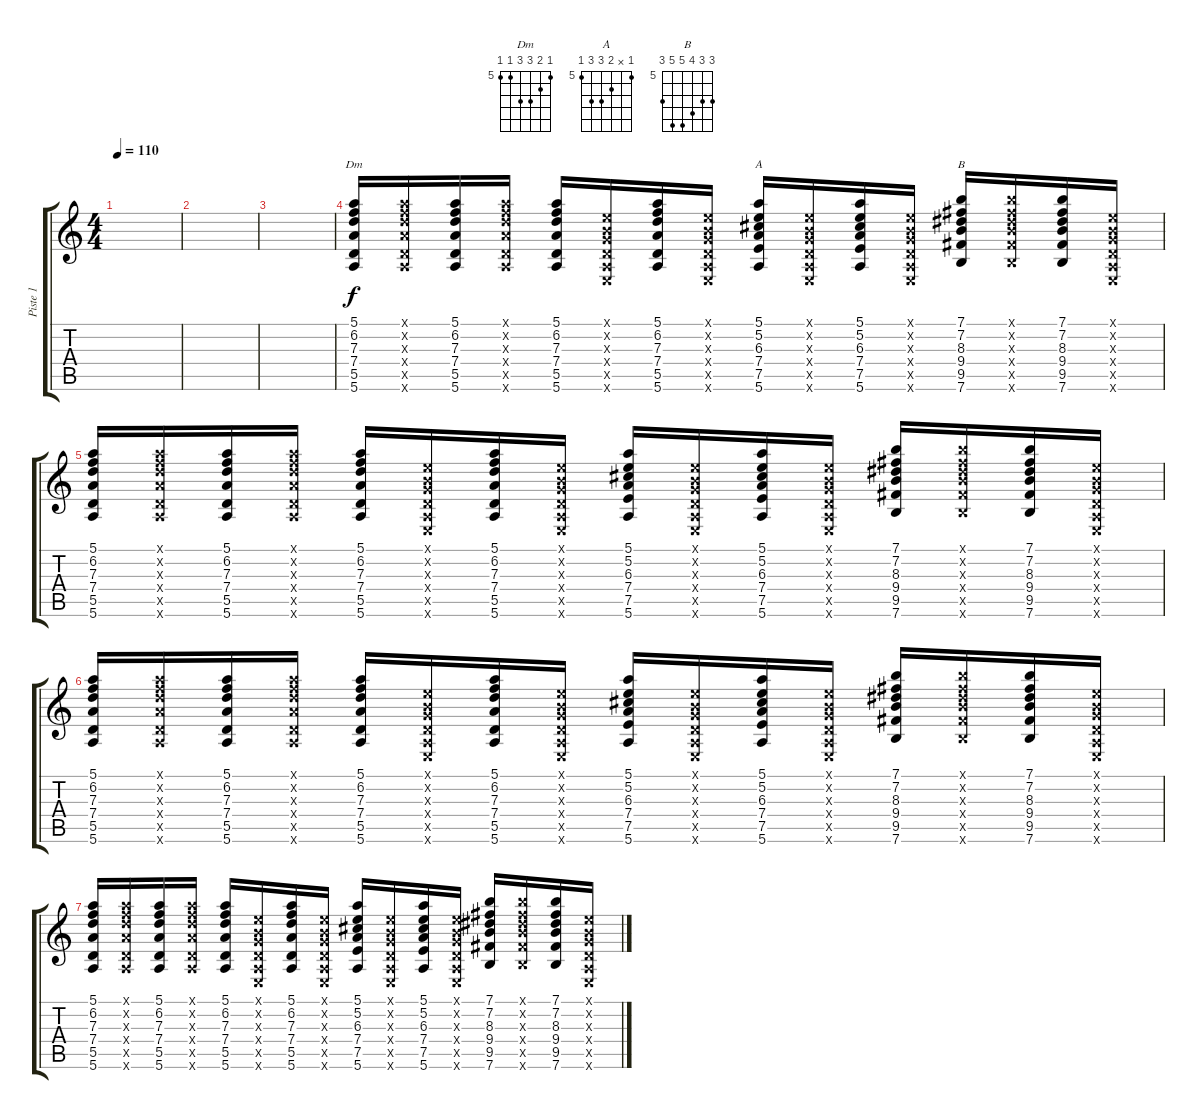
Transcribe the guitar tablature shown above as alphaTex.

\track ("Piste 1" "Piste 1") {instrument electricguitarclean}
\staff {score tabs}
\tuning (E4 B3 G3 D3 A2 E2) {hide}
\chord ("Dm" 5 6 7 7 5 5) {firstfret 5}
\chord ("A" 5 x 6 7 7 5) {firstfret 5}
\chord ("B" 7 7 8 9 9 7) {firstfret 5}
\ts (4 4)
\tempo 110
\clef g2
\ks c
|
|
|
(5.1 6.2 7.3 7.4 5.5 5.6).16{ch "Dm"} (5.1{x} 6.2{x} 7.3{x} 7.4{x} 5.5{x} 5.6{x}).16 (5.1 6.2 7.3 7.4 5.5 5.6).16 (5.1{x} 6.2{x} 7.3{x} 7.4{x} 5.5{x} 5.6{x}).16 (5.1 6.2 7.3 7.4 5.5 5.6).16 (0.1{x} 0.2{x} 0.3{x} 0.4{x} 0.5{x} 0.6{x}).16 (5.1 6.2 7.3 7.4 5.5 5.6).16 (0.1{x} 0.2{x} 0.3{x} 0.4{x} 0.5{x} 0.6{x}).16 (5.1 5.2 6.3 7.4 7.5 5.6).16{ch "A"} (0.1{x} 0.2{x} 0.3{x} 0.4{x} 0.5{x} 0.6{x}).16 (5.1 5.2 6.3 7.4 7.5 5.6).16 (0.1{x} 0.2{x} 0.3{x} 0.4{x} 0.5{x} 0.6{x}).16 (7.1 7.2 8.3 9.4 9.5 7.6).16{ch "B"} (7.1{x} 7.2{x} 8.3{x} 9.4{x} 9.5{x} 7.6{x}).16 (7.1 7.2 8.3 9.4 9.5 7.6).16 (0.1{x} 0.2{x} 0.3{x} 0.4{x} 0.5{x} 0.6{x}).16 |
(5.1 6.2 7.3 7.4 5.5 5.6).16 (5.1{x} 6.2{x} 7.3{x} 7.4{x} 5.5{x} 5.6{x}).16 (5.1 6.2 7.3 7.4 5.5 5.6).16 (5.1{x} 6.2{x} 7.3{x} 7.4{x} 5.5{x} 5.6{x}).16 (5.1 6.2 7.3 7.4 5.5 5.6).16 (0.1{x} 0.2{x} 0.3{x} 0.4{x} 0.5{x} 0.6{x}).16 (5.1 6.2 7.3 7.4 5.5 5.6).16 (0.1{x} 0.2{x} 0.3{x} 0.4{x} 0.5{x} 0.6{x}).16 (5.1 5.2 6.3 7.4 7.5 5.6).16 (0.1{x} 0.2{x} 0.3{x} 0.4{x} 0.5{x} 0.6{x}).16 (5.1 5.2 6.3 7.4 7.5 5.6).16 (0.1{x} 0.2{x} 0.3{x} 0.4{x} 0.5{x} 0.6{x}).16 (7.1 7.2 8.3 9.4 9.5 7.6).16 (7.1{x} 7.2{x} 8.3{x} 9.4{x} 9.5{x} 7.6{x}).16 (7.1 7.2 8.3 9.4 9.5 7.6).16 (0.1{x} 0.2{x} 0.3{x} 0.4{x} 0.5{x} 0.6{x}).16 |
(5.1 6.2 7.3 7.4 5.5 5.6).16 (5.1{x} 6.2{x} 7.3{x} 7.4{x} 5.5{x} 5.6{x}).16 (5.1 6.2 7.3 7.4 5.5 5.6).16 (5.1{x} 6.2{x} 7.3{x} 7.4{x} 5.5{x} 5.6{x}).16 (5.1 6.2 7.3 7.4 5.5 5.6).16 (0.1{x} 0.2{x} 0.3{x} 0.4{x} 0.5{x} 0.6{x}).16 (5.1 6.2 7.3 7.4 5.5 5.6).16 (0.1{x} 0.2{x} 0.3{x} 0.4{x} 0.5{x} 0.6{x}).16 (5.1 5.2 6.3 7.4 7.5 5.6).16 (0.1{x} 0.2{x} 0.3{x} 0.4{x} 0.5{x} 0.6{x}).16 (5.1 5.2 6.3 7.4 7.5 5.6).16 (0.1{x} 0.2{x} 0.3{x} 0.4{x} 0.5{x} 0.6{x}).16 (7.1 7.2 8.3 9.4 9.5 7.6).16 (7.1{x} 7.2{x} 8.3{x} 9.4{x} 9.5{x} 7.6{x}).16 (7.1 7.2 8.3 9.4 9.5 7.6).16 (0.1{x} 0.2{x} 0.3{x} 0.4{x} 0.5{x} 0.6{x}).16 |
(5.1 6.2 7.3 7.4 5.5 5.6).16 (5.1{x} 6.2{x} 7.3{x} 7.4{x} 5.5{x} 5.6{x}).16 (5.1 6.2 7.3 7.4 5.5 5.6).16 (5.1{x} 6.2{x} 7.3{x} 7.4{x} 5.5{x} 5.6{x}).16 (5.1 6.2 7.3 7.4 5.5 5.6).16 (0.1{x} 0.2{x} 0.3{x} 0.4{x} 0.5{x} 0.6{x}).16 (5.1 6.2 7.3 7.4 5.5 5.6).16 (0.1{x} 0.2{x} 0.3{x} 0.4{x} 0.5{x} 0.6{x}).16 (5.1 5.2 6.3 7.4 7.5 5.6).16 (0.1{x} 0.2{x} 0.3{x} 0.4{x} 0.5{x} 0.6{x}).16 (5.1 5.2 6.3 7.4 7.5 5.6).16 (0.1{x} 0.2{x} 0.3{x} 0.4{x} 0.5{x} 0.6{x}).16 (7.1 7.2 8.3 9.4 9.5 7.6).16 (7.1{x} 7.2{x} 8.3{x} 9.4{x} 9.5{x} 7.6{x}).16 (7.1 7.2 8.3 9.4 9.5 7.6).16 (0.1{x} 0.2{x} 0.3{x} 0.4{x} 0.5{x} 0.6{x}).16
